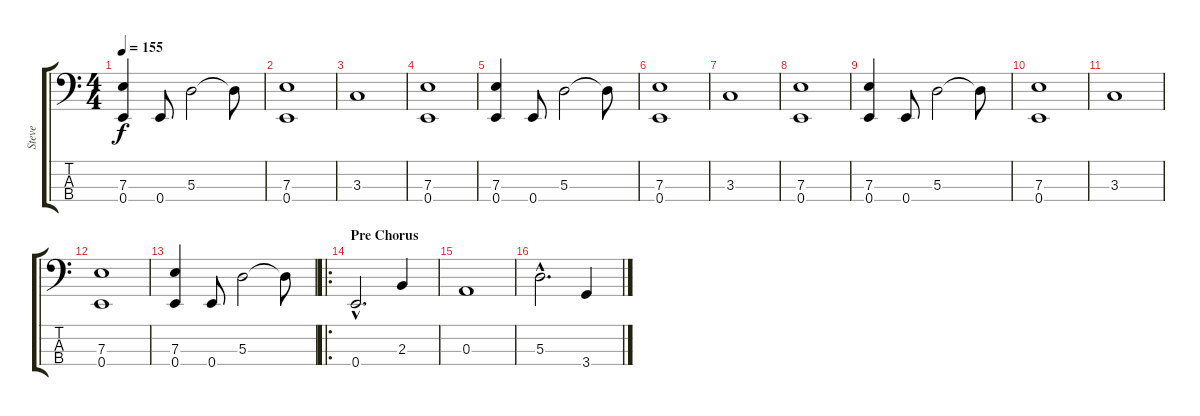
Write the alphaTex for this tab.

\track ("Steve" "Steve") {instrument electricbassfinger}
\staff {score tabs}
\tuning (G2 D2 A1 E1) {hide}
\ts (4 4)
\tempo 155
\clef f4
\ks c
(7.3 0.4).4{dy f} 0.4.8 5.3.2 5.3{t}.8 |
(7.3 0.4).1 |
3.3.1 |
(7.3 0.4).1 |
(7.3 0.4).4 0.4.8 5.3.2 5.3{t}.8 |
(7.3 0.4).1 |
3.3.1 |
(7.3 0.4).1 |
(7.3 0.4).4 0.4.8 5.3.2 5.3{t}.8 |
(7.3 0.4).1 |
3.3.1 |
(7.3 0.4).1 |
(7.3 0.4).4 0.4.8 5.3.2 5.3{t}.8 |
\ro
\section ("" "Pre Chorus")
0.4{hac}.2{d} 2.3.4 |
0.3.1 |
5.3{hac}.2{d} 3.4.4
